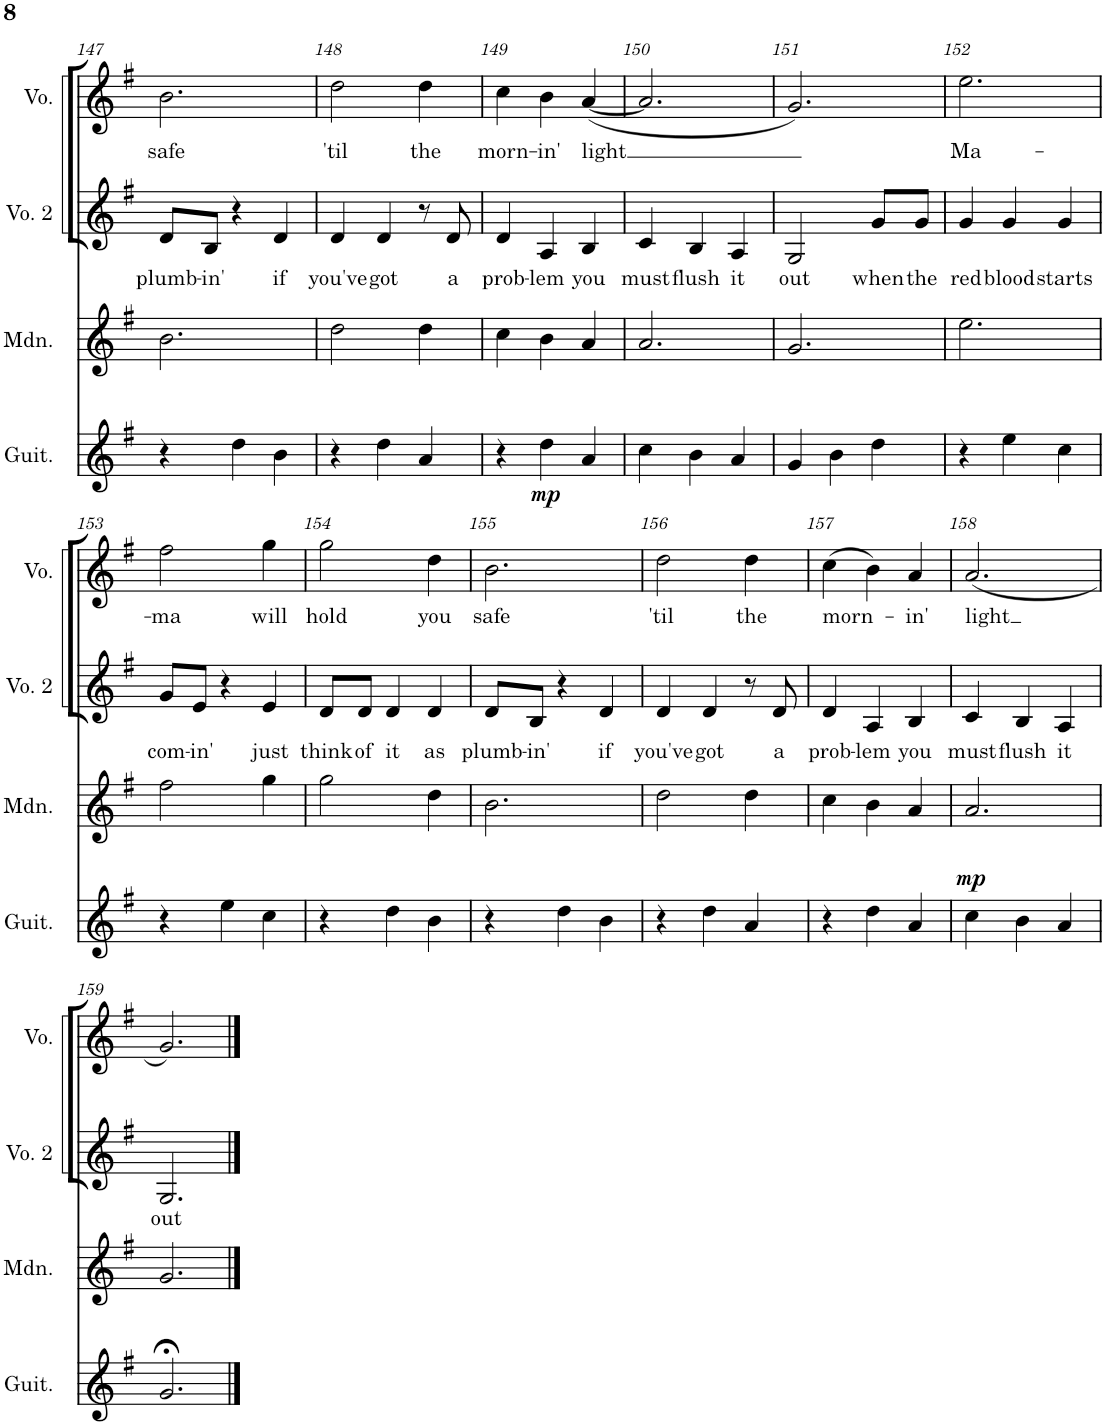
**kern	**dynam	**kern	**kern	**text	**kern	**text
*part4	*part4	*part3	*part2	*part2	*part1	*part1
*staff4	*staff4	*staff3	*staff2	*staff2	*staff1	*staff1
*I"Guitar	*	*I"Mandolin	*I"Voice 2	*	*I"Voice	*
*I'Guit.	*	*I'Mdn.	*I'Vo. 2	*	*I'Vo.	*
!!LO:PB:g=z
*clefG2	*	*clefG2	*clefG2	*	*clefG2	*
*Trd7c12	*	*	*	*	*	*
*k[f#]	*	*k[f#]	*k[f#]	*	*k[f#]	*
*M3/4	*	*M3/4	*M3/4	*	*M3/4	*
=147	=147	=147	=147	=147	=147	=147
!	!	!	!	!LO:LY:b	!	!LO:LY:b
4r	.	2.b\	8d/L	plumb-	2.b\	safe
!	!	!	!	!LO:LY:b	!	!
.	.	.	8B/J	-in'	.	.
4dd\	.	.	4r	.	.	.
!	!	!	!	!LO:LY:b	!	!
4b\	.	.	4d/	if	.	.
=148	=148	=148	=148	=148	=148	=148
!	!	!	!	!LO:LY:b	!	!LO:LY:b
4r	.	2dd\	4d/	you've	2dd\	'til
!	!	!	!	!LO:LY:b	!	!
4dd\	.	.	4d/	got	.	.
!	!	!	!	!	!	!LO:LY:b
4a/	.	4dd\	8r	.	4dd\	the
!	!	!	!	!LO:LY:b	!	!
.	.	.	8d/	a	.	.
=149	=149	=149	=149	=149	=149	=149
!	!	!	!	!LO:LY:b	!	!LO:LY:b
4r	.	4cc\	4d/	prob-	4cc\	morn-
!	!LO:DY:b	!	!	!LO:LY:b	!	!LO:LY:b
4dd\	mp	4b\	4A/	-lem	4b\	-in'
!	!	!	!	!LO:LY:b	!	!LO:LY:b
4a/	.	4a/	4B/	you	([4a/	light
=150	=150	=150	=150	=150	=150	=150
!	!	!	!	!LO:LY:b	!	!
4cc\	.	2.a/	4c/	must	2.a/]	.
!	!	!	!	!LO:LY:b	!	!
4b\	.	.	4B/	flush	.	.
!	!	!	!	!LO:LY:b	!	!
4a/	.	.	4A/	it	.	.
=151	=151	=151	=151	=151	=151	=151
!	!	!	!	!LO:LY:b	!	!
4g/	.	2.g/	2G/	out	2.g/)	.
4b\	.	.	.	.	.	.
!	!	!	!	!LO:LY:b	!	!
4dd\	.	.	8g/L	when	.	.
!	!	!	!	!LO:LY:b	!	!
.	.	.	8g/J	the	.	.
=152	=152	=152	=152	=152	=152	=152
!	!	!	!	!LO:LY:b	!	!LO:LY:b
4r	.	2.ee\	4g/	red	2.ee\	Ma-
!	!	!	!	!LO:LY:b	!	!
4ee\	.	.	4g/	blood	.	.
!	!	!	!	!LO:LY:b	!	!
4cc\	.	.	4g/	starts	.	.
!!LO:LB:g=z
=153	=153	=153	=153	=153	=153	=153
!	!	!	!	!LO:LY:b	!	!LO:LY:b
4r	.	2ff#\	8g/L	com-	2ff#\	-ma
!	!	!	!	!LO:LY:b	!	!
.	.	.	8e/J	-in'	.	.
4ee\	.	.	4r	.	.	.
!	!	!	!	!LO:LY:b	!	!LO:LY:b
4cc\	.	4gg\	4e/	just	4gg\	will
=154	=154	=154	=154	=154	=154	=154
!	!	!	!	!LO:LY:b	!	!LO:LY:b
4r	.	2gg\	8d/L	think	2gg\	hold
!	!	!	!	!LO:LY:b	!	!
.	.	.	8d/J	of	.	.
!	!	!	!	!LO:LY:b	!	!
4dd\	.	.	4d/	it	.	.
!	!	!	!	!LO:LY:b	!	!LO:LY:b
4b\	.	4dd\	4d/	as	4dd\	you
=155	=155	=155	=155	=155	=155	=155
!	!	!	!	!LO:LY:b	!	!LO:LY:b
4r	.	2.b\	8d/L	plumb-	2.b\	safe
!	!	!	!	!LO:LY:b	!	!
.	.	.	8B/J	-in'	.	.
4dd\	.	.	4r	.	.	.
!	!	!	!	!LO:LY:b	!	!
4b\	.	.	4d/	if	.	.
=156	=156	=156	=156	=156	=156	=156
!	!	!	!	!LO:LY:b	!	!LO:LY:b
4r	.	2dd\	4d/	you've	2dd\	'til
!	!	!	!	!LO:LY:b	!	!
4dd\	.	.	4d/	got	.	.
!	!	!	!	!	!	!LO:LY:b
4a/	.	4dd\	8r	.	4dd\	the
!	!	!	!	!LO:LY:b	!	!
.	.	.	8d/	a	.	.
=157	=157	=157	=157	=157	=157	=157
!	!	!	!	!LO:LY:b	!	!LO:LY:b
4r	.	4cc\	4d/	prob-	(4cc\	morn-
!	!	!	!	!LO:LY:b	!	!
4dd\	.	4b\	4A/	-lem	4b\)	.
!	!	!	!	!LO:LY:b	!	!LO:LY:b
4a/	.	4a/	4B/	you	4a/	-in'
=158	=158	=158	=158	=158	=158	=158
!	!LO:DY:a	!	!	!LO:LY:b	!	!LO:LY:b
4cc\	mp	2.a/	4c/	must	(2.a/	light
!	!	!	!	!LO:LY:b	!	!
4b\	.	.	4B/	flush	.	.
!	!	!	!	!LO:LY:b	!	!
4a/	.	.	4A/	it	.	.
!!LO:LB:g=z
=159	=159	=159	=159	=159	=159	=159
!	!	!	!	!LO:LY:b	!	!
2.g;</	.	2.g/	2.G/	out	2.g/)	.
==	==	==	==	==	==	==
*-	*-	*-	*-	*-	*-	*-
